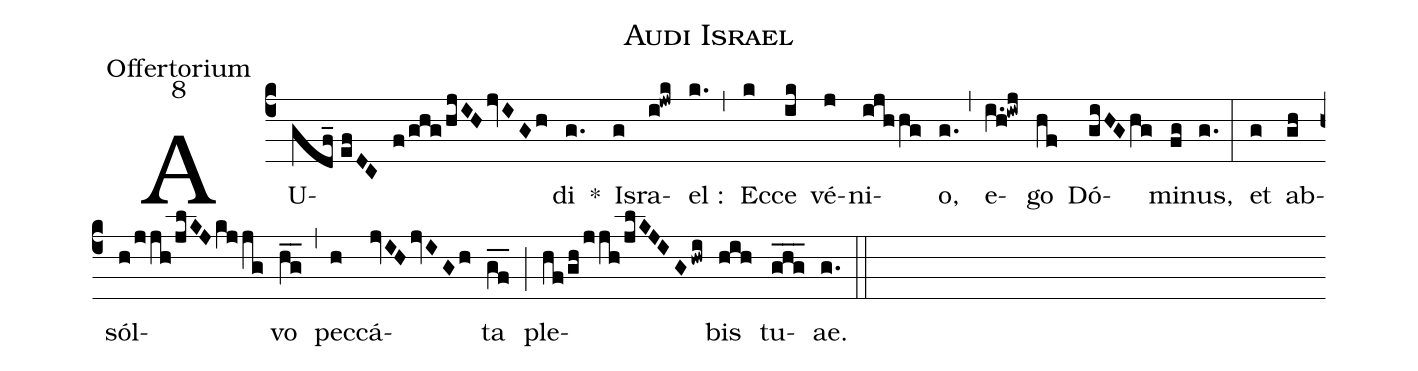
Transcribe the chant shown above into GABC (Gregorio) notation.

name:Audi Israel;
office-part:Offertorium;
mode:8;
%%
(c4) AU(gdf_//efDC f/ghg/hjIHjvIGh)di(g.) *()
Is(g)ra(i!jwk)el :(k.) (,)
Ec(k)ce(ik) vé(j)ni(ijhhg)o,(g.) (,) e(i.h!iwj)go(hf) Dó(giHGhg)mi(fg)nus,(g.) (:)
et(g) ab(gh)sól(h/jjh/jlKJkjjg)vo(hg__) (,)
pec(h)cá(jvIHjvIGh)ta(g_f_) (;)
ple(hf/gh/jjh/jlKJIGhwi)bis(hih) tu(ghg___)ae.(g.) (::)
